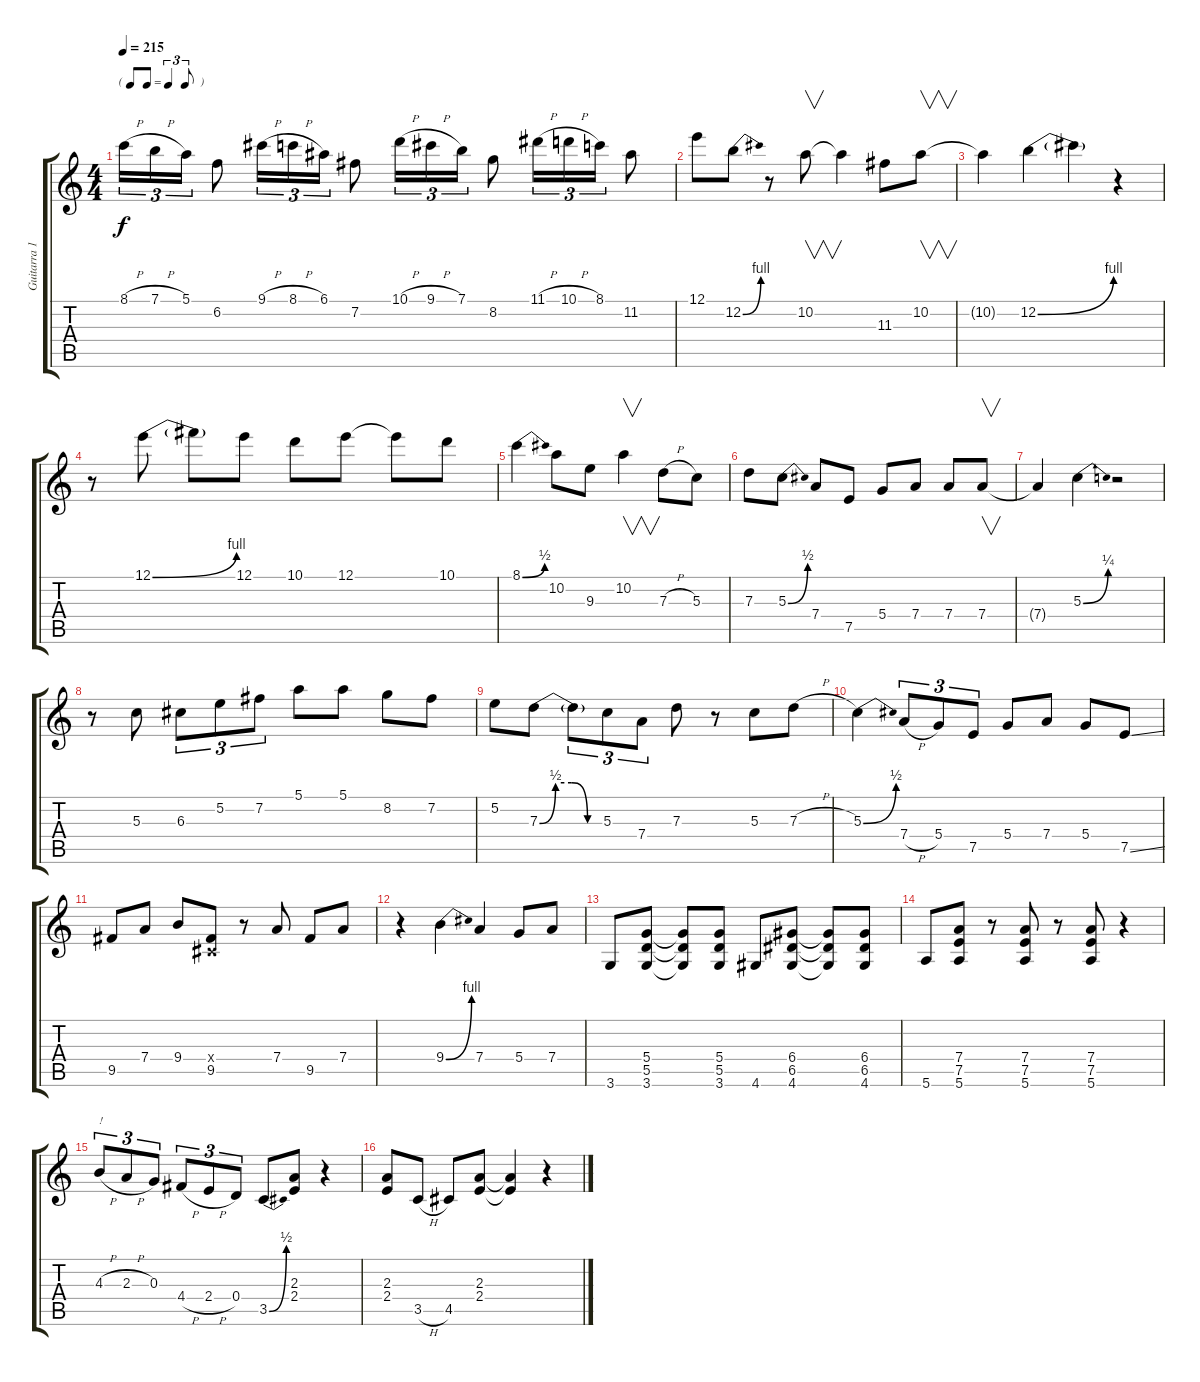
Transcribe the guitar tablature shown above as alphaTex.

\track ("Guitarra 1" "Guitarra 1") {instrument electricguitarclean}
\staff {score tabs}
\tuning (E4 B3 G3 D3 A2 E2) {hide}
\ts (4 4)
\tf triplet8th
\tempo 215
\clef g2
\ks c
8.1{h}.16{tu (3 2) dy f} 7.1{h}.16{tu (3 2)} 5.1.16{tu (3 2)} 6.2.8 9.1{h}.16{tu (3 2)} 8.1{h}.16{tu (3 2)} 6.1.16{tu (3 2)} 7.2.8 10.1{h}.16{tu (3 2)} 9.1{h}.16{tu (3 2)} 7.1.16{tu (3 2)} 8.2.8 11.1{h}.16{tu (3 2)} 10.1{h}.16{tu (3 2)} 8.1.16{tu (3 2)} 11.2.8 |
12.1.8 12.2{be (bend 0 0 60 4)}.8 r.8 10.2.8{v} 10.2{t}.4 11.3.8 10.2.8{v} |
10.2{t}.4 12.2{be (bend 0 0 60 4)}.4 12.2{t}.4 r.4 |
r.8 12.1{be (bend 0 0 60 4)}.8 12.1{t}.8 12.1.8 10.1.8 12.1.8 12.1{t}.8 10.1.8 |
8.1{be (bend 0 0 60 2)}.4 10.2.8 9.3.8 10.2.4{v} 7.3{h}.8 5.3.8 |
7.3.8 5.3{be (bend 0 0 60 2)}.8 7.4.8 7.5.8 5.4.8 7.4.8 7.4.8 7.4.8{v} |
7.4{t}.4 5.3{be (bend 0 0 60 1)}.4 r.2 |
r.8 5.3.8 6.3.8{tu (3 2)} 5.2.8{tu (3 2)} 7.2.8{tu (3 2)} 5.1.8 5.1.8 8.2.8 7.2.8 |
5.2.8 7.3{be (custom 0 0 15 2 30 2 45 0 60 0)}.8 7.3{t}.8{tu (3 2)} 5.3.8{tu (3 2)} 7.4.8{tu (3 2)} 7.3.8 r.8 5.3.8 7.3{h}.8 |
5.3{be (bend 0 0 60 2)}.4 7.4{h}.8{tu (3 2)} 5.4.8{tu (3 2)} 7.5.8{tu (3 2)} 5.4.8 7.4.8 5.4.8 7.5{ss}.8 |
9.5.8 7.4.8 9.4.8 (-1.4{x} 9.5).8 r.8 7.4.8 9.5.8 7.4.8 |
r.4 9.4{be (bend 0 0 60 4)}.4 7.4.4 5.4.8 7.4.8 |
3.6.8 (5.4 5.5 3.6).8 (5.4{t} 5.5{t} 3.6{t}).8 (5.4 5.5 3.6).8 4.6.8 (6.4 6.5 4.6).8 (6.4{t} 6.5{t} 4.6{t}).8 (6.4 6.5 4.6).8 |
5.6.8 (7.4 7.5 5.6).8 r.8 (7.4 7.5 5.6).8 r.8 (7.4 7.5 5.6).8 r.4 |
4.3{h}.8{tu (3 2) txt "!"} 2.3{h}.8{tu (3 2)} 0.3.8{tu (3 2)} 4.4{h}.8{tu (3 2)} 2.4{h}.8{tu (3 2)} 0.4.8{tu (3 2)} 3.5{be (bend 0 0 60 2)}.8 (2.3 2.4).8 r.4 |
(2.3 2.4).8 3.5{h}.8 4.5.8 (2.3 2.4).8 (2.3{t} 2.4{t}).4 r.4
